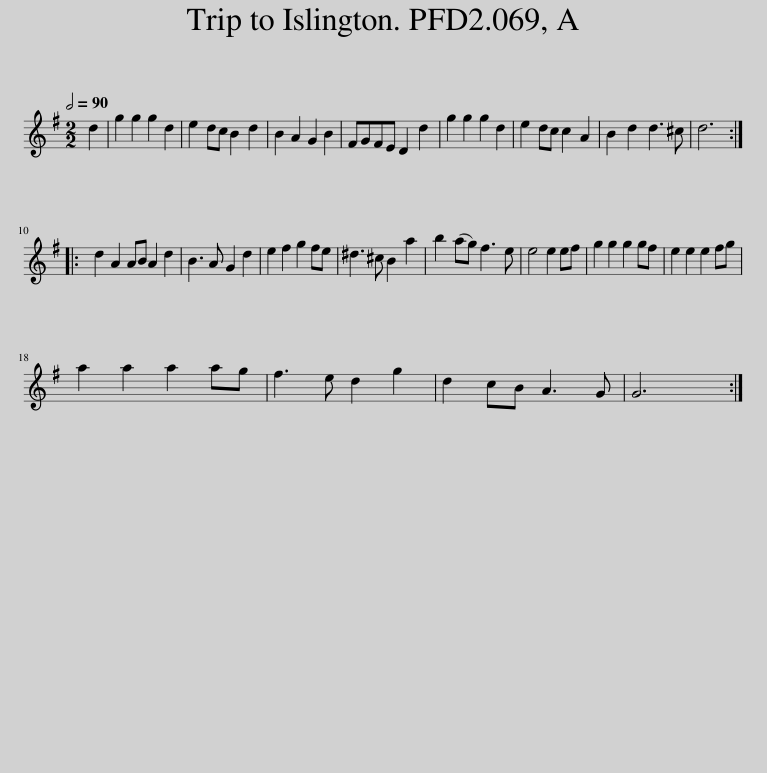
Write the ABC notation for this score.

X:1
L:1/8
Q:1/2=90
M:2/2
I:linebreak $
K:G
V:1 treble
V:1
 d2 | g2 g2 g2 d2 | e2 dc B2 d2 | B2 A2 G2 B2 | FGFE D2 d2 | %5
 g2 g2 g2 d2 | e2 dc c2 A2 | B2 d2 d3 ^c | d6 ::$ d2 A2 AB A2 d2 | %10
 B3 A G2 d2 | e2 f2 g2 fe | ^d3 ^c B2 a2 | b2 (ag) f3 e | e4 e2 ef | %15
 g2 g2 g2 gf | e2 e2 e2 fg |$ a2 a2 a2 ag | f3 e d2 g2 | d2 cB A3 G | %20
 G6 :| %21
